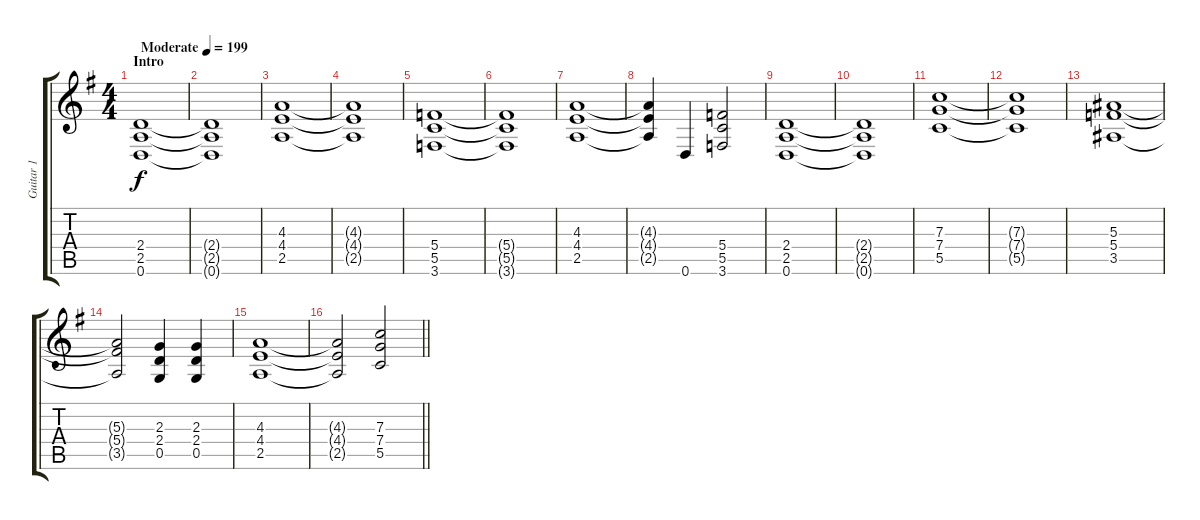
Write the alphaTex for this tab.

\track ("Guitar 1" "Guitar 1") {instrument distortionguitar}
\staff {score tabs}
\tuning (D4 A3 F3 C3 G2 D2) {hide}
\ts (4 4)
\section ("" "Intro")
\tempo (199 "Moderate")
\clef g2
\ks eminor
(2.4 2.5 0.6).1{dy f instrument distortionguitar} |
(2.4{t} 2.5{t} 0.6{t}).1 |
(4.3 4.4 2.5).1 |
(4.3{t} 4.4{t} 2.5{t}).1 |
(5.4 5.5 3.6).1 |
(5.4{t} 5.5{t} 3.6{t}).1 |
(4.3 4.4 2.5).1 |
(4.3{t} 4.4{t} 2.5{t}).4 0.6.4 (5.4 5.5 3.6).2 |
(2.4 2.5 0.6).1 |
(2.4{t} 2.5{t} 0.6{t}).1 |
(7.3 7.4 5.5).1 |
(7.3{t} 7.4{t} 5.5{t}).1 |
(5.3 5.4 3.5).1 |
(5.3{t} 5.4{t} 3.5{t}).2 (2.3 2.4 0.5).4 (2.3 2.4 0.5).4 |
(4.3 4.4 2.5).1 |
\barLineRight lightlight
(4.3{t} 4.4{t} 2.5{t}).2 (7.3 7.4 5.5).2
